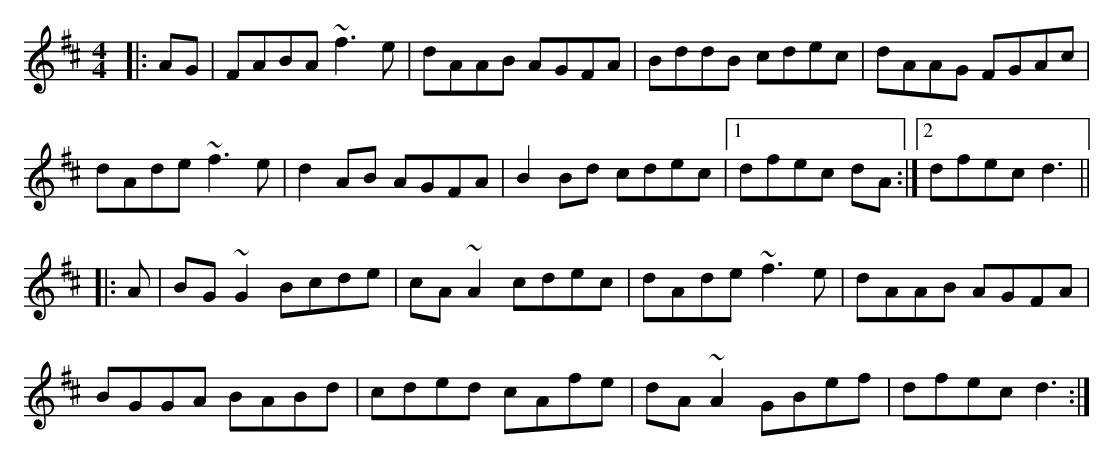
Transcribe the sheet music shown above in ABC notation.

X:1
M:4/4
K:D
|:AG|FABA ~f3e|dAAB AGFA|BddB cdec|dAAG FGAc|
dAde ~f3e|d2AB AGFA|B2Bd cdec|1 dfec dA:|2 dfec d3||
|:A|BG~G2 Bcde|cA~A2 cdec|dAde ~f3e|dAAB AGFA|
BGGA BABd|cded cAfe|dA~A2 GBef|dfec d3:|
